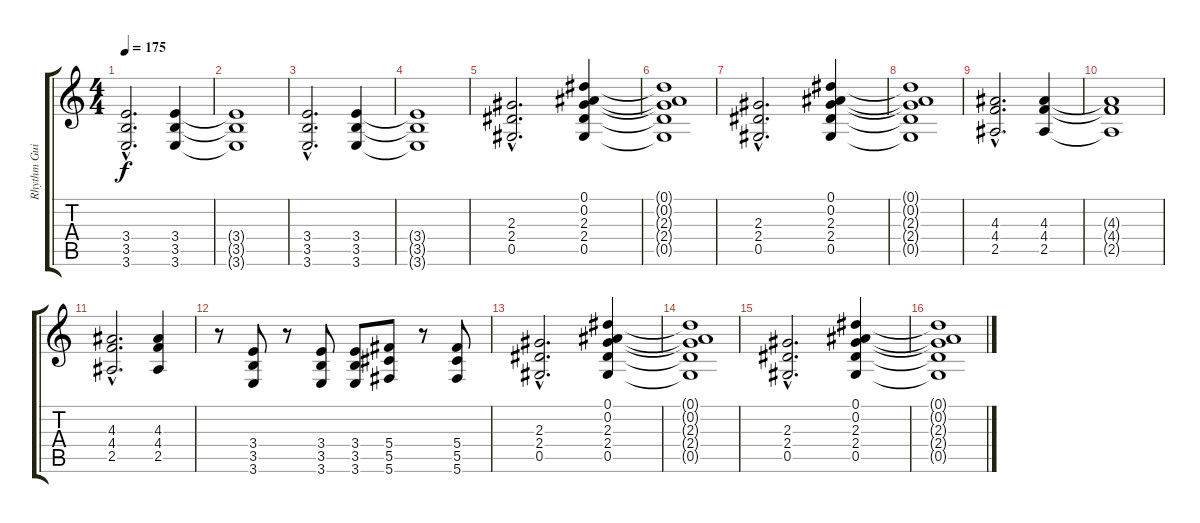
\track ("Rhythm Guitar" "Rhythm Gui") {instrument distortionguitar}
\staff {score tabs}
\tuning (Eb4 Bb3 Gb3 Db3 Ab2 Db2) {hide}
\ts (4 4)
\tempo 175
\clef g2
\ks c
(3.4{hac} 3.5{hac} 3.6{hac}).2{d dy f} (3.4 3.5 3.6).4 |
(3.4{t} 3.5{t} 3.6{t}).1 |
(3.4{hac} 3.5{hac} 3.6{hac}).2{d} (3.4 3.5 3.6).4 |
(3.4{t} 3.5{t} 3.6{t}).1 |
(2.3{hac} 2.4{hac} 0.5{hac}).2{d} (0.1 0.2 2.3 2.4 0.5).4 |
(0.1{t} 0.2{t} 2.3{t} 2.4{t} 0.5{t}).1 |
(2.3{hac} 2.4{hac} 0.5{hac}).2{d} (0.1 0.2 2.3 2.4 0.5).4 |
(0.1{t} 0.2{t} 2.3{t} 2.4{t} 0.5{t}).1 |
(4.3{hac} 4.4{hac} 2.5{hac}).2{d} (4.3 4.4 2.5).4 |
(4.3{t} 4.4{t} 2.5{t}).1 |
(4.3{hac} 4.4{hac} 2.5{hac}).2{d} (4.3 4.4 2.5).4 |
r.8 (3.4 3.5 3.6).8 r.8 (3.4 3.5 3.6).8 (3.4 3.5 3.6).8 (5.4 5.5 5.6).8 r.8 (5.4 5.5 5.6).8 |
(2.3{hac} 2.4{hac} 0.5{hac}).2{d volume 15} (0.1 0.2 2.3 2.4 0.5).4 |
(0.1{t} 0.2{t} 2.3{t} 2.4{t} 0.5{t}).1 |
(2.3{hac} 2.4{hac} 0.5{hac}).2{d} (0.1 0.2 2.3 2.4 0.5).4 |
(0.1{t} 0.2{t} 2.3{t} 2.4{t} 0.5{t}).1
